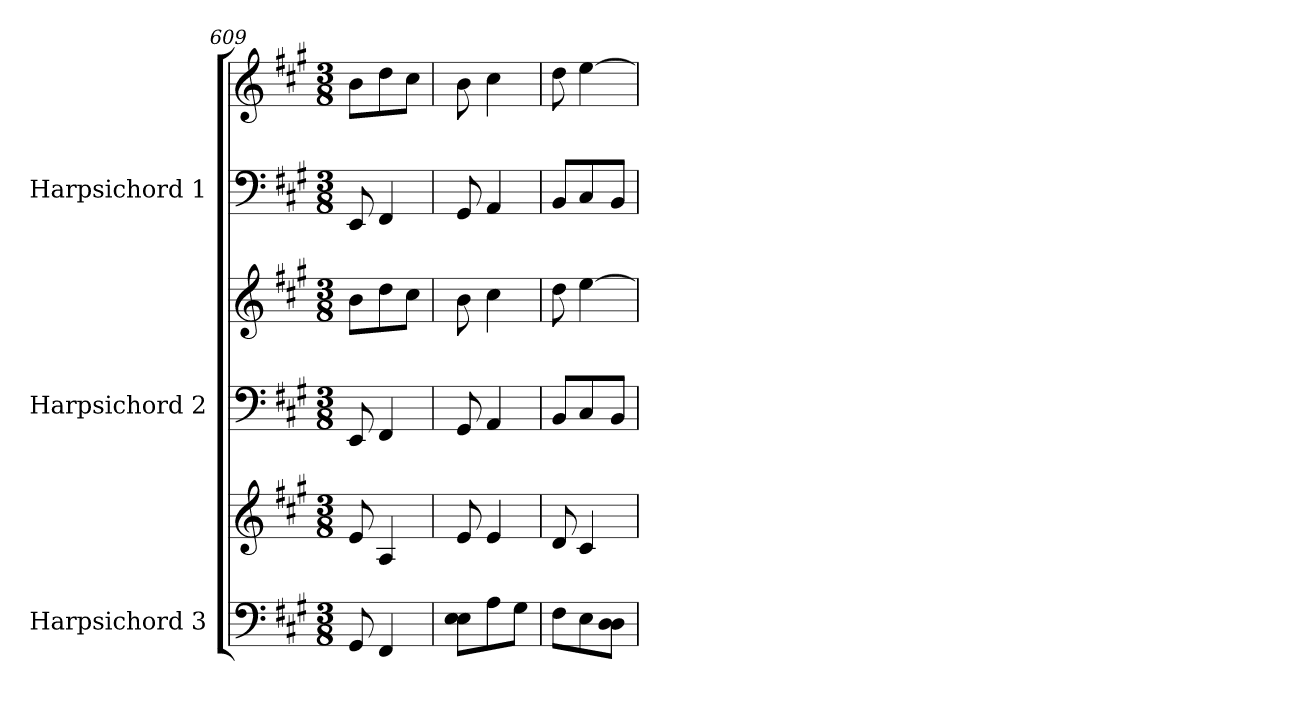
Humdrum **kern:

**kern	**kern	**kern	**kern	**kern	**kern
*part3	*part3	*part2	*part2	*part1	*part1
*staff6	*staff5	*staff4	*staff3	*staff2	*staff1
*I"Harpsichord 3	*	*I"Harpsichord 2	*	*I"Harpsichord 1	*
*I'Hp	*	*I'Hp	*	*I'Hp	*
*clefF4	*clefG2	*clefF4	*clefG2	*clefF4	*clefG2
*k[f#c#g#]	*k[f#c#g#]	*k[f#c#g#]	*k[f#c#g#]	*k[f#c#g#]	*k[f#c#g#]
*M3/8	*M3/8	*M3/8	*M3/8	*M3/8	*M3/8
=609	=609	=609	=609	=609	=609
8GG#/	8e/	8EE/	8b\L	8EE/	8b\L
4FF#/	4A/	4FF#/	8dd\	4FF#/	8dd\
.	.	.	8cc#\J	.	8cc#\J
=610	=610	=610	=610	=610	=610
8E\ 8E\L	8e/	8GG#/	8b\	8GG#/	8b\
8A\	4e/	4AA/	4cc#\	4AA/	4cc#\
8G#\J	.	.	.	.	.
!!LO:LB:g=z
=611	=611	=611	=611	=611	=611
8F#\L	8d/	8BB/L	8dd\	8BB/L	8dd\
8E\	4c#/	8C#/	[4ee\	8C#/	[4ee\
8D\ 8D\J	.	8BB/J	.	8BB/J	.
=	=	=	=	=	=
*-	*-	*-	*-	*-	*-
